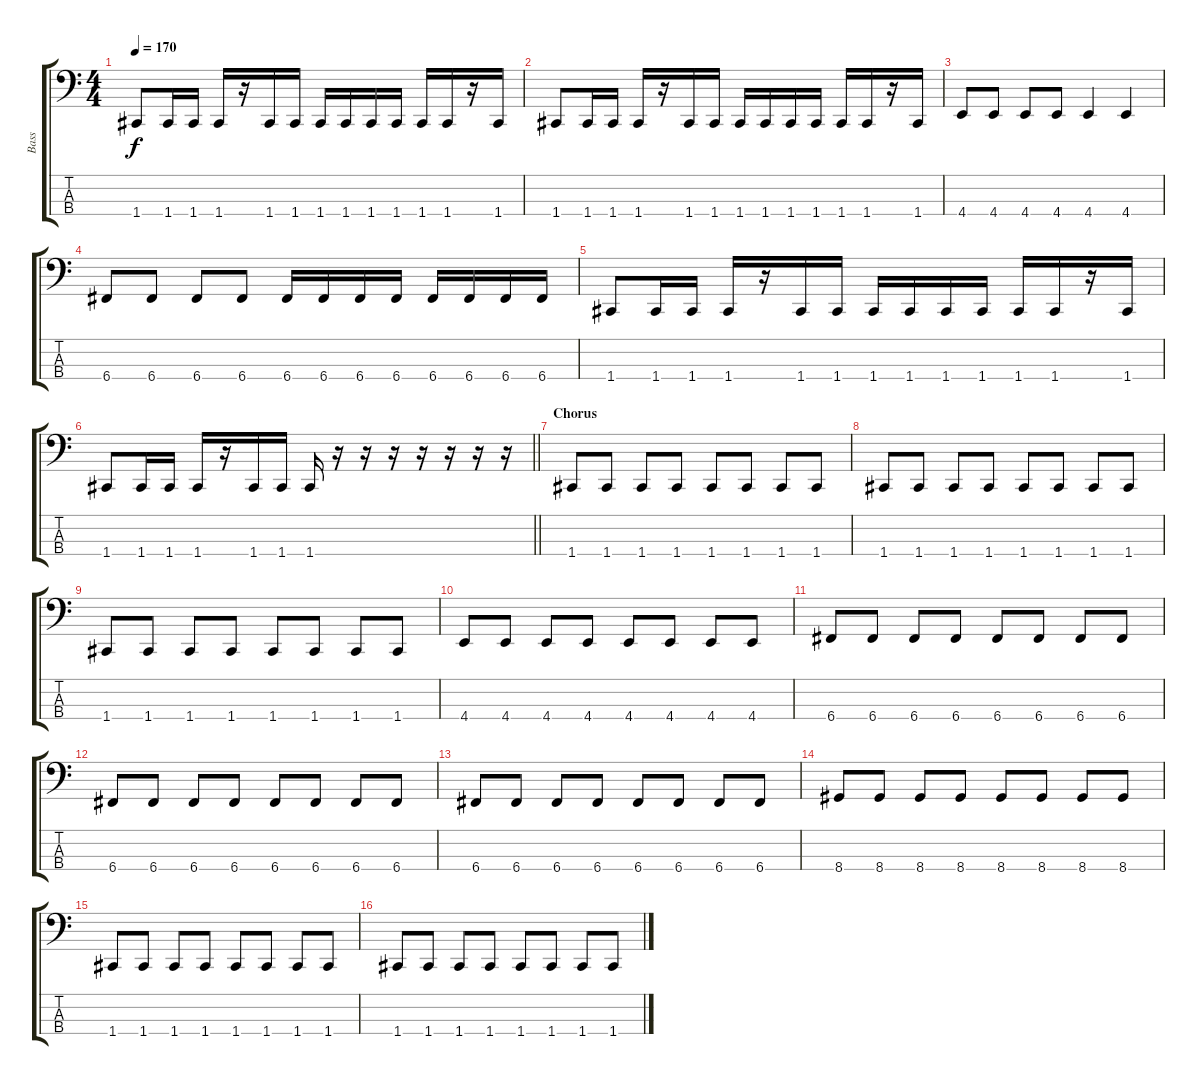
\track ("Bass" "Bass") {instrument electricbassfinger}
\staff {score tabs}
\tuning (F2 C2 G1 C1) {hide}
\ts (4 4)
\tempo 170
\clef f4
\ks c
1.4.8{dy f} 1.4.16 1.4.16 1.4.16 r.16 1.4.16 1.4.16 1.4.16 1.4.16 1.4.16 1.4.16 1.4.16 1.4.16 r.16 1.4.16 |
1.4.8 1.4.16 1.4.16 1.4.16 r.16 1.4.16 1.4.16 1.4.16 1.4.16 1.4.16 1.4.16 1.4.16 1.4.16 r.16 1.4.16 |
4.4.8 4.4.8 4.4.8 4.4.8 4.4.4 4.4.4 |
6.4.8 6.4.8 6.4.8 6.4.8 6.4.16 6.4.16 6.4.16 6.4.16 6.4.16 6.4.16 6.4.16 6.4.16 |
1.4.8 1.4.16 1.4.16 1.4.16 r.16 1.4.16 1.4.16 1.4.16 1.4.16 1.4.16 1.4.16 1.4.16 1.4.16 r.16 1.4.16 |
\barLineRight lightlight
1.4.8 1.4.16 1.4.16 1.4.16 r.16 1.4.16 1.4.16 1.4.16 r.16 r.16 r.16 r.16 r.16 r.16 r.16 |
\section ("" "Chorus")
1.4.8 1.4.8 1.4.8 1.4.8 1.4.8 1.4.8 1.4.8 1.4.8 |
1.4.8 1.4.8 1.4.8 1.4.8 1.4.8 1.4.8 1.4.8 1.4.8 |
1.4.8 1.4.8 1.4.8 1.4.8 1.4.8 1.4.8 1.4.8 1.4.8 |
4.4.8 4.4.8 4.4.8 4.4.8 4.4.8 4.4.8 4.4.8 4.4.8 |
6.4.8 6.4.8 6.4.8 6.4.8 6.4.8 6.4.8 6.4.8 6.4.8 |
6.4.8 6.4.8 6.4.8 6.4.8 6.4.8 6.4.8 6.4.8 6.4.8 |
6.4.8 6.4.8 6.4.8 6.4.8 6.4.8 6.4.8 6.4.8 6.4.8 |
8.4.8 8.4.8 8.4.8 8.4.8 8.4.8 8.4.8 8.4.8 8.4.8 |
1.4.8 1.4.8 1.4.8 1.4.8 1.4.8 1.4.8 1.4.8 1.4.8 |
1.4.8 1.4.8 1.4.8 1.4.8 1.4.8 1.4.8 1.4.8 1.4.8
